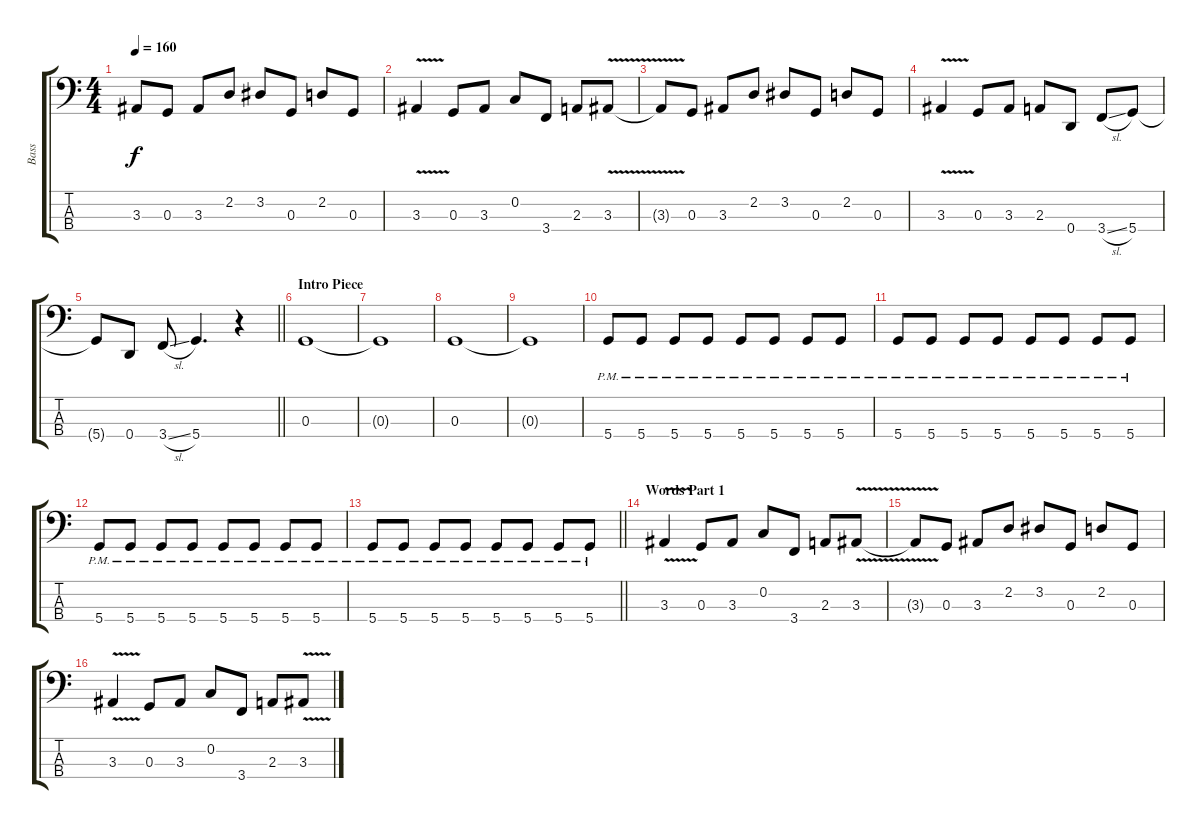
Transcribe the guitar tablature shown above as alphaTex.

\track ("Bass" "Bass") {instrument electricbasspick}
\staff {score tabs}
\tuning (F2 C2 G1 D1) {hide}
\ts (4 4)
\tempo 160
\clef f4
\ks c
3.3{t}.8{dy f} 0.3.8 3.3.8 2.2.8 3.2.8 0.3.8 2.2.8 0.3.8 |
3.3{v}.4 0.3.8 3.3.8 0.2.8 3.4.8 2.3.8 3.3{v}.8 |
3.3{t}.8 0.3.8 3.3.8 2.2.8 3.2.8 0.3.8 2.2.8 0.3.8 |
3.3{v}.4 0.3.8 3.3.8 2.3.8 0.4.8 3.4{sl}.8 5.4.8 |
\barLineRight lightlight
5.4{t}.8 0.4.8 3.4{sl}.8 5.4.4{d} r.4 |
\section ("" "Intro Piece")
0.3.1 |
0.3{t}.1 |
0.3.1 |
0.3{t}.1 |
5.4{pm}.8 5.4{pm}.8 5.4{pm}.8 5.4{pm}.8 5.4{pm}.8 5.4{pm}.8 5.4{pm}.8 5.4{pm}.8 |
5.4{pm}.8 5.4{pm}.8 5.4{pm}.8 5.4{pm}.8 5.4{pm}.8 5.4{pm}.8 5.4{pm}.8 5.4{pm}.8 |
5.4{pm}.8 5.4{pm}.8 5.4{pm}.8 5.4{pm}.8 5.4{pm}.8 5.4{pm}.8 5.4{pm}.8 5.4{pm}.8 |
\barLineRight lightlight
5.4{pm}.8 5.4{pm}.8 5.4{pm}.8 5.4{pm}.8 5.4{pm}.8 5.4{pm}.8 5.4{pm}.8 5.4{pm}.8 |
\section ("" "Words Part 1")
3.3{v}.4 0.3.8 3.3.8 0.2.8 3.4.8 2.3.8 3.3{v}.8 |
3.3{t}.8 0.3.8 3.3.8 2.2.8 3.2.8 0.3.8 2.2.8 0.3.8 |
3.3{v}.4 0.3.8 3.3.8 0.2.8 3.4.8 2.3.8 3.3{v}.8
